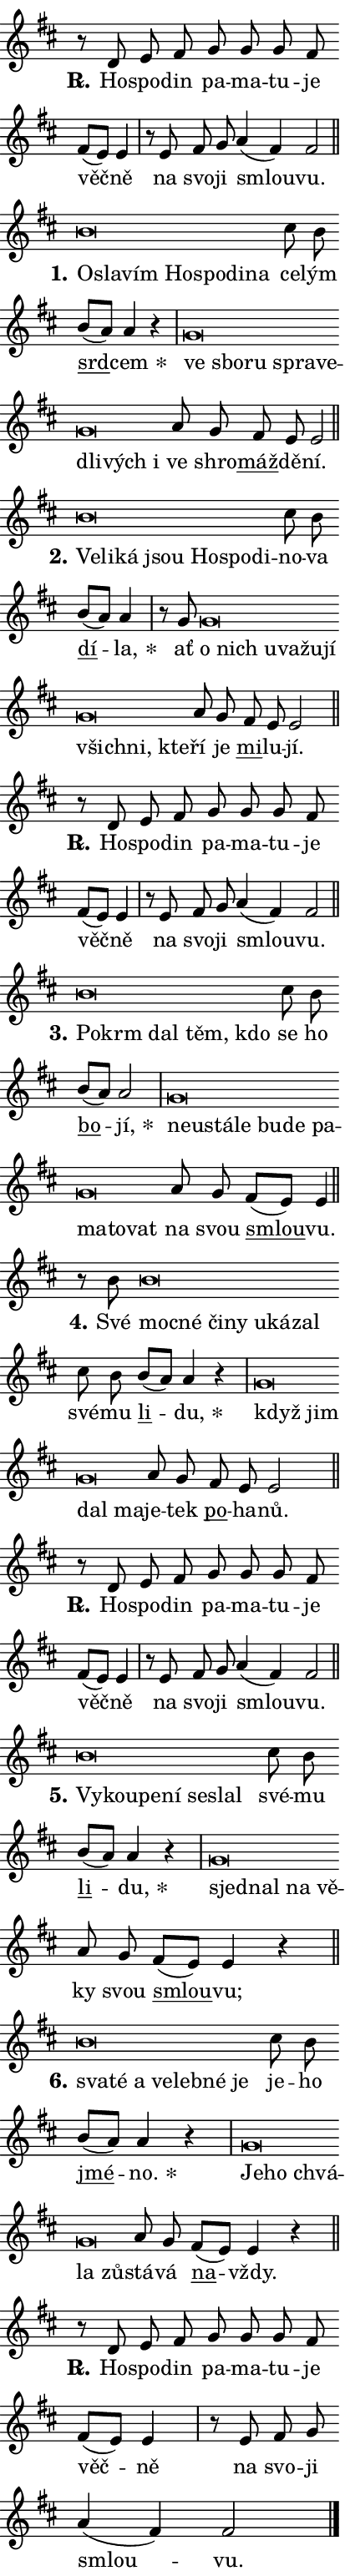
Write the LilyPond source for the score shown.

\version "2.24.0"
\header { tagline = "" }
\paper {
  indent = 0\cm
  top-margin = 0\cm
  right-margin = 0.13\cm % to fit lyric hyphens
  bottom-margin = 0\cm
  left-margin = 0\cm
  paper-width = 7\cm
  page-breaking = #ly:one-page-breaking
  system-system-spacing.basic-distance = #11
  score-system-spacing.basic-distance = #11
  ragged-last = ##f
}


%% Author: Thomas Morley
%% https://lists.gnu.org/archive/html/lilypond-user/2020-05/msg00002.html
#(define (line-position grob)
"Returns position of @var[grob} in current system:
   @code{'start}, if at first time-step
   @code{'end}, if at last time-step
   @code{'middle} otherwise
"
  (let* ((col (ly:item-get-column grob))
         (ln (ly:grob-object col 'left-neighbor))
         (rn (ly:grob-object col 'right-neighbor))
         (col-to-check-left (if (ly:grob? ln) ln col))
         (col-to-check-right (if (ly:grob? rn) rn col))
         (break-dir-left
           (and
             (ly:grob-property col-to-check-left 'non-musical #f)
             (ly:item-break-dir col-to-check-left)))
         (break-dir-right
           (and
             (ly:grob-property col-to-check-right 'non-musical #f)
             (ly:item-break-dir col-to-check-right))))
        (cond ((eqv? 1 break-dir-left) 'start)
              ((eqv? -1 break-dir-right) 'end)
              (else 'middle))))

#(define (tranparent-at-line-position vctor)
  (lambda (grob)
  "Relying on @code{line-position} select the relevant enry from @var{vctor}.
Used to determine transparency,"
    (case (line-position grob)
      ((end) (not (vector-ref vctor 0)))
      ((middle) (not (vector-ref vctor 1)))
      ((start) (not (vector-ref vctor 2))))))

noteHeadBreakVisibility =
#(define-music-function (break-visibility)(vector?)
"Makes @code{NoteHead}s transparent relying on @var{break-visibility}"
#{
  \override NoteHead.transparent =
    #(tranparent-at-line-position break-visibility)
#})

#(define delete-ledgers-for-transparent-note-heads
  (lambda (grob)
    "Reads whether a @code{NoteHead} is transparent.
If so this @code{NoteHead} is removed from @code{'note-heads} from
@var{grob}, which is supposed to be @code{LedgerLineSpanner}.
As a result ledgers are not printed for this @code{NoteHead}"
    (let* ((nhds-array (ly:grob-object grob 'note-heads))
           (nhds-list
             (if (ly:grob-array? nhds-array)
                 (ly:grob-array->list nhds-array)
                 '()))
           ;; Relies on the transparent-property being done before
           ;; Staff.LedgerLineSpanner.after-line-breaking is executed.
           ;; This is fragile ...
           (to-keep
             (remove
               (lambda (nhd)
                 (ly:grob-property nhd 'transparent #f))
               nhds-list)))
      ;; TODO find a better method to iterate over grob-arrays, similiar
      ;; to filter/remove etc for lists
      ;; For now rebuilt from scratch
      (set! (ly:grob-object grob 'note-heads)  '())
      (for-each
        (lambda (nhd)
          (ly:pointer-group-interface::add-grob grob 'note-heads nhd))
        to-keep))))

squashNotes = {
  \override NoteHead.X-extent = #'(-0.2 . 0.2)
  \override NoteHead.Y-extent = #'(-0.75 . 0)
  \override NoteHead.stencil =
    #(lambda (grob)
       (let ((pos (ly:grob-property grob 'staff-position)))
         (begin
           (if (< pos -7) (display "ERROR: Lower brevis then expected\n") (display ""))
           (if (<= pos -6) ly:text-interface::print ly:note-head::print))))
}
unSquashNotes = {
  \revert NoteHead.X-extent
  \revert NoteHead.Y-extent
  \revert NoteHead.stencil
}

hideNotes = \noteHeadBreakVisibility #begin-of-line-visible
unHideNotes = \noteHeadBreakVisibility #all-visible

% work-around for resetting accidentals
% https://lilypond.org/doc/v2.23/Documentation/notation/displaying-rhythms#unmetered-music
cadenzaMeasure = {
  \cadenzaOff
  \partial 1024 s1024
  \cadenzaOn
}

#(define-markup-command (accent layout props text) (markup?)
  "Underline accented syllable"
  (interpret-markup layout props
    #{\markup \override #'(offset . 4.3) \underline { #text }#}))

responsum = \markup \concat {
  "R" \hspace #-1.05 \path #0.1 #'((moveto 0 0.07) (lineto 0.9 0.8)) \hspace #0.05 "."
}

spaceSize = #0.6828661417322834 % exact space size for TeX Gyre Schola

\layout {
  \context {
    \Staff
    \remove "Time_signature_engraver"
    \override LedgerLineSpanner.after-line-breaking = #delete-ledgers-for-transparent-note-heads
  }
  \context {
    \Lyrics {
      \override LyricSpace.minimum-distance = \spaceSize
      \override LyricText.font-name = #"TeX Gyre Schola"
      \override LyricText.font-size = 1
      \override StanzaNumber.font-name = #"TeX Gyre Schola Bold"
      \override StanzaNumber.font-size = 1
    }
  }
  \context {
    \Score 
    \override NoteHead.text =
      #(lambda (grob) 
        (let ((pos (ly:grob-property grob 'staff-position)))
          #{\markup {
            \combine
              \halign #-0.55 \raise #(if (= pos -6) 0 0.5) \override #'(thickness . 2) \draw-line #'(3.2 . 0)
              \musicglyph "noteheads.sM1"
          }#}))
  }
}

% magnetic-lyrics.ily
%
%   written by
%     Jean Abou Samra <jean@abou-samra.fr>
%     Werner Lemberg <wl@gnu.org>
%
%   adapted by
%     Jiri Hon <jiri.hon@gmail.com>
%
% Version 2022-Apr-15

% https://www.mail-archive.com/lilypond-user@gnu.org/msg149350.html

#(define (Left_hyphen_pointer_engraver context)
   "Collect syllable-hyphen-syllable occurrences in lyrics and store
them in properties.  This engraver only looks to the left.  For
example, if the lyrics input is @code{foo -- bar}, it does the
following.

@itemize @bullet
@item
Set the @code{text} property of the @code{LyricHyphen} grob between
@q{foo} and @q{bar} to @code{foo}.

@item
Set the @code{left-hyphen} property of the @code{LyricText} grob with
text @q{foo} to the @code{LyricHyphen} grob between @q{foo} and
@q{bar}.
@end itemize

Use this auxiliary engraver in combination with the
@code{lyric-@/text::@/apply-@/magnetic-@/offset!} hook."
   (let ((hyphen #f)
         (text #f))
     (make-engraver
      (acknowledgers
       ((lyric-syllable-interface engraver grob source-engraver)
        (set! text grob)))
      (end-acknowledgers
       ((lyric-hyphen-interface engraver grob source-engraver)
        ;(when (not (grob::has-interface grob 'lyric-space-interface))
          (set! hyphen grob)));)
      ((stop-translation-timestep engraver)
       (when (and text hyphen)
         (ly:grob-set-object! text 'left-hyphen hyphen))
       (set! text #f)
       (set! hyphen #f)))))

#(define (lyric-text::apply-magnetic-offset! grob)
   "If the space between two syllables is less than the value in
property @code{LyricText@/.details@/.squash-threshold}, move the right
syllable to the left so that it gets concatenated with the left
syllable.

Use this function as a hook for
@code{LyricText@/.after-@/line-@/breaking} if the
@code{Left_@/hyphen_@/pointer_@/engraver} is active."
   (let ((hyphen (ly:grob-object grob 'left-hyphen #f)))
     (when hyphen
       (let ((left-text (ly:spanner-bound hyphen LEFT)))
         (when (grob::has-interface left-text 'lyric-syllable-interface)
           (let* ((common (ly:grob-common-refpoint grob left-text X))
                  (this-x-ext (ly:grob-extent grob common X))
                  (left-x-ext
                   (begin
                     ;; Trigger magnetism for left-text.
                     (ly:grob-property left-text 'after-line-breaking)
                     (ly:grob-extent left-text common X)))
                  ;; `delta` is the gap width between two syllables.
                  (delta (- (interval-start this-x-ext)
                            (interval-end left-x-ext)))
                  (details (ly:grob-property grob 'details))
                  (threshold (assoc-get 'squash-threshold details 0.2)))
             (when (< delta threshold)
               (let* (;; We have to manipulate the input text so that
                      ;; ligatures crossing syllable boundaries are not
                      ;; disabled.  For languages based on the Latin
                      ;; script this is essentially a beautification.
                      ;; However, for non-Western scripts it can be a
                      ;; necessity.
                      (lt (ly:grob-property left-text 'text))
                      (rt (ly:grob-property grob 'text))
                      (is-space (grob::has-interface hyphen 'lyric-space-interface))
                      (space (if is-space " " ""))
                      (extra-delta (if is-space spaceSize 0))
                      ;; Append new syllable.
                      (ltrt-space (if (and (string? lt) (string? rt))
                                (string-append lt space rt)
                                (make-concat-markup (list lt space rt))))
                      ;; Right-align `ltrt` to the right side.
                      (ltrt-space-markup (grob-interpret-markup
                               grob
                               (make-translate-markup
                                (cons (interval-length this-x-ext) 0)
                                (make-right-align-markup ltrt-space)))))
                 (begin
                   ;; Don't print `left-text`.
                   (ly:grob-set-property! left-text 'stencil #f)
                   ;; Set text and stencil (which holds all collected
                   ;; syllables so far) and shift it to the left.
                   (ly:grob-set-property! grob 'text ltrt-space)
                   (ly:grob-set-property! grob 'stencil ltrt-space-markup)
                   (ly:grob-translate-axis! grob (- (- delta extra-delta)) X))))))))))


#(define (lyric-hyphen::displace-bounds-first grob)
   ;; Make very sure this callback isn't triggered too early.
   (let ((left (ly:spanner-bound grob LEFT))
         (right (ly:spanner-bound grob RIGHT)))
     (ly:grob-property left 'after-line-breaking)
     (ly:grob-property right 'after-line-breaking)
     (ly:lyric-hyphen::print grob)))

squashThreshold = #0.4

\layout {
  \context {
    \Lyrics
    \consists #Left_hyphen_pointer_engraver
    \override LyricText.after-line-breaking =
      #lyric-text::apply-magnetic-offset!
    \override LyricHyphen.stencil = #lyric-hyphen::displace-bounds-first
    \override LyricText.details.squash-threshold = \squashThreshold
    \override LyricHyphen.minimum-distance = 0
    \override LyricHyphen.minimum-length = \squashThreshold
  }
}

squashText = \override LyricText.details.squash-threshold = 9999
unSquashText = \override LyricText.details.squash-threshold = \squashThreshold

leftText = \override LyricText.self-alignment-X = #LEFT
unLeftText = \revert LyricText.self-alignment-X

starOffset = #(lambda (grob) 
                (let ((x_offset (ly:self-alignment-interface::aligned-on-x-parent grob)))
                  (if (= x_offset 0) 0 (+ x_offset 1.2))))

star = #(define-music-function (syllable)(string?)
"Append star separator at the end of a syllable"
#{
  \once \override LyricText.X-offset = #starOffset
  \lyricmode { \markup {
    #syllable
    \override #'((font-name . "TeX Gyre Schola Bold")) \hspace #0.2 \lower #0.65 \larger "*"
  } }
#})

starAccent = #(define-music-function (syllable)(string?)
"Append star separator at the end of a syllable and make accent"
#{
  \once \override LyricText.X-offset = #starOffset
  \lyricmode { \markup {
    \accent #syllable
    \override #'((font-name . "TeX Gyre Schola Bold")) \hspace #0.2 \lower #0.65 \larger "*"
  } }
#})

breath = #(define-music-function (syllable)(string?)
"Append breathing indicator at the end of a syllable"
#{
  \lyricmode { \markup { #syllable "+" } }
#})

optionalBreath = #(define-music-function (syllable)(string?)
"Append optional breathing indicator at the end of a syllable"
#{
  \lyricmode { \markup { #syllable "(+)" } }
#})


\score {
    <<
        \new Voice = "melody" { \cadenzaOn \key d \major \relative { r8 d' e fis g g g fis \bar "" fis[( e)] e4 \cadenzaMeasure \bar "|" r8 e fis g \bar "" a4( fis) fis2 \cadenzaMeasure \bar "||" \break } }
        \new Lyrics \lyricsto "melody" { \lyricmode { \set stanza = \responsum
Ho -- spo -- din pa -- ma -- tu -- je věč -- ně na svo -- ji smlou -- vu. } }
    >>
    \layout {}
}

\score {
    <<
        \new Voice = "melody" { \cadenzaOn \key d \major \relative { \squashNotes b'\breve*1/16 \hideNotes \breve*1/16 \bar "" \breve*1/16 \bar "" \breve*1/16 \bar "" \breve*1/16 \bar "" \breve*1/16 \breve*1/16 \bar "" \unHideNotes \unSquashNotes cis8 b \bar "" b[( a)] a4 r \cadenzaMeasure \bar "|" \squashNotes g\breve*1/16 \hideNotes \breve*1/16 \bar "" \breve*1/16 \bar "" \breve*1/16 \bar "" \breve*1/16 \bar "" \breve*1/16 \bar "" \breve*1/16 \breve*1/16 \bar "" \unHideNotes \unSquashNotes a8 g \bar "" fis e e2 \cadenzaMeasure \bar "||" \break } }
        \new Lyrics \lyricsto "melody" { \lyricmode { \set stanza = "1."
\leftText O -- \squashText sla -- vím Ho -- spo -- di -- na \unLeftText \unSquashText ce -- lým \markup \accent srd -- \star cem \leftText ve \squashText sbo -- ru spra -- ve -- dli -- vých i \unLeftText \unSquashText ve shro -- \markup \accent máž -- dě -- ní. } }
    >>
    \layout {}
}

\score {
    <<
        \new Voice = "melody" { \cadenzaOn \key d \major \relative { \squashNotes b'\breve*1/16 \hideNotes \breve*1/16 \bar "" \breve*1/16 \bar "" \breve*1/16 \bar "" \breve*1/16 \bar "" \breve*1/16 \breve*1/16 \bar "" \unHideNotes \unSquashNotes cis8 b \bar "" b[( a)] a4 \cadenzaMeasure \bar "|" r8 g \squashNotes g\breve*1/16 \hideNotes \breve*1/16 \bar "" \breve*1/16 \bar "" \breve*1/16 \bar "" \breve*1/16 \bar "" \breve*1/16 \bar "" \breve*1/16 \bar "" \breve*1/16 \breve*1/16 \bar "" \unHideNotes \unSquashNotes a8 g \bar "" fis e e2 \cadenzaMeasure \bar "||" \break } }
        \new Lyrics \lyricsto "melody" { \lyricmode { \set stanza = "2."
\leftText Ve -- \squashText li -- ká jsou Ho -- spo -- di -- \unLeftText \unSquashText no -- va \markup \accent dí -- \star la, ať \leftText o \squashText nich u -- va -- žu -- jí všich -- ni, kte -- \unLeftText \unSquashText ří je \markup \accent mi -- lu -- jí. } }
    >>
    \layout {}
}

\score {
    <<
        \new Voice = "melody" { \cadenzaOn \key d \major \relative { r8 d' e fis g g g fis \bar "" fis[( e)] e4 \cadenzaMeasure \bar "|" r8 e fis g \bar "" a4( fis) fis2 \cadenzaMeasure \bar "||" \break } }
        \new Lyrics \lyricsto "melody" { \lyricmode { \set stanza = \responsum
Ho -- spo -- din pa -- ma -- tu -- je věč -- ně na svo -- ji smlou -- vu. } }
    >>
    \layout {}
}

\score {
    <<
        \new Voice = "melody" { \cadenzaOn \key d \major \relative { \squashNotes b'\breve*1/16 \hideNotes \breve*1/16 \bar "" \breve*1/16 \bar "" \breve*1/16 \breve*1/16 \bar "" \unHideNotes \unSquashNotes cis8 b \bar "" b[( a)] a2 \cadenzaMeasure \bar "|" \squashNotes g\breve*1/16 \hideNotes \breve*1/16 \bar "" \breve*1/16 \bar "" \breve*1/16 \bar "" \breve*1/16 \bar "" \breve*1/16 \bar "" \breve*1/16 \bar "" \breve*1/16 \bar "" \breve*1/16 \breve*1/16 \bar "" \unHideNotes \unSquashNotes a8 g \bar "" fis[( e)] e4 \cadenzaMeasure \bar "||" \break } }
        \new Lyrics \lyricsto "melody" { \lyricmode { \set stanza = "3."
\leftText Po -- \squashText krm dal těm, kdo \unLeftText \unSquashText se ho \markup \accent bo -- \star jí, \leftText ne -- \squashText u -- stá -- le bu -- de pa -- ma -- to -- vat \unLeftText \unSquashText na svou \markup \accent smlou -- vu. } }
    >>
    \layout {}
}

\score {
    <<
        \new Voice = "melody" { \cadenzaOn \key d \major \relative { r8 b' \squashNotes b\breve*1/16 \hideNotes \breve*1/16 \bar "" \breve*1/16 \bar "" \breve*1/16 \bar "" \breve*1/16 \bar "" \breve*1/16 \breve*1/16 \bar "" \unHideNotes \unSquashNotes cis8 b \bar "" b[( a)] a4 r \cadenzaMeasure \bar "|" \squashNotes g\breve*1/16 \hideNotes \breve*1/16 \bar "" \breve*1/16 \breve*1/16 \bar "" \unHideNotes \unSquashNotes a8 g \bar "" fis e e2 \cadenzaMeasure \bar "||" \break } }
        \new Lyrics \lyricsto "melody" { \lyricmode { \set stanza = "4."
Své \leftText moc -- \squashText né či -- ny u -- ká -- zal \unLeftText \unSquashText své -- mu \markup \accent li -- \star du, \leftText když \squashText jim dal ma -- \unLeftText \unSquashText je -- tek \markup \accent po -- ha -- nů. } }
    >>
    \layout {}
}

\score {
    <<
        \new Voice = "melody" { \cadenzaOn \key d \major \relative { r8 d' e fis g g g fis \bar "" fis[( e)] e4 \cadenzaMeasure \bar "|" r8 e fis g \bar "" a4( fis) fis2 \cadenzaMeasure \bar "||" \break } }
        \new Lyrics \lyricsto "melody" { \lyricmode { \set stanza = \responsum
Ho -- spo -- din pa -- ma -- tu -- je věč -- ně na svo -- ji smlou -- vu. } }
    >>
    \layout {}
}

\score {
    <<
        \new Voice = "melody" { \cadenzaOn \key d \major \relative { \squashNotes b'\breve*1/16 \hideNotes \breve*1/16 \bar "" \breve*1/16 \bar "" \breve*1/16 \bar "" \breve*1/16 \breve*1/16 \bar "" \unHideNotes \unSquashNotes cis8 b \bar "" b[( a)] a4 r \cadenzaMeasure \bar "|" \squashNotes g\breve*1/16 \hideNotes \breve*1/16 \bar "" \breve*1/16 \breve*1/16 \bar "" \unHideNotes \unSquashNotes a8 g \bar "" fis[( e)] e4 r \cadenzaMeasure \bar "||" \break } }
        \new Lyrics \lyricsto "melody" { \lyricmode { \set stanza = "5."
\leftText Vy -- \squashText kou -- pe -- ní se -- slal \unLeftText \unSquashText své -- mu \markup \accent li -- \star du, \leftText sjed -- \squashText nal na vě -- \unLeftText \unSquashText ky svou \markup \accent smlou -- vu; } }
    >>
    \layout {}
}

\score {
    <<
        \new Voice = "melody" { \cadenzaOn \key d \major \relative { \squashNotes b'\breve*1/16 \hideNotes \breve*1/16 \bar "" \breve*1/16 \bar "" \breve*1/16 \bar "" \breve*1/16 \bar "" \breve*1/16 \breve*1/16 \bar "" \unHideNotes \unSquashNotes cis8 b \bar "" b[( a)] a4 r \cadenzaMeasure \bar "|" \squashNotes g\breve*1/16 \hideNotes \breve*1/16 \bar "" \breve*1/16 \bar "" \breve*1/16 \breve*1/16 \bar "" \unHideNotes \unSquashNotes a8 g \bar "" fis[( e)] e4 r \cadenzaMeasure \bar "||" \break } }
        \new Lyrics \lyricsto "melody" { \lyricmode { \set stanza = "6."
\leftText sva -- \squashText té a ve -- leb -- né je \unLeftText \unSquashText je -- ho \markup \accent jmé -- \star no. \leftText Je -- \squashText ho chvá -- la zů -- \unLeftText \unSquashText stá -- vá \markup \accent na -- vždy. } }
    >>
    \layout {}
}

\score {
    <<
        \new Voice = "melody" { \cadenzaOn \key d \major \relative { r8 d' e fis g g g fis \bar "" fis[( e)] e4 \cadenzaMeasure \bar "|" r8 e fis g \bar "" a4( fis) fis2 \cadenzaMeasure \bar "||" \break } \bar "|." }
        \new Lyrics \lyricsto "melody" { \lyricmode { \set stanza = \responsum
Ho -- spo -- din pa -- ma -- tu -- je věč -- ně na svo -- ji smlou -- vu. } }
    >>
    \layout {}
}
